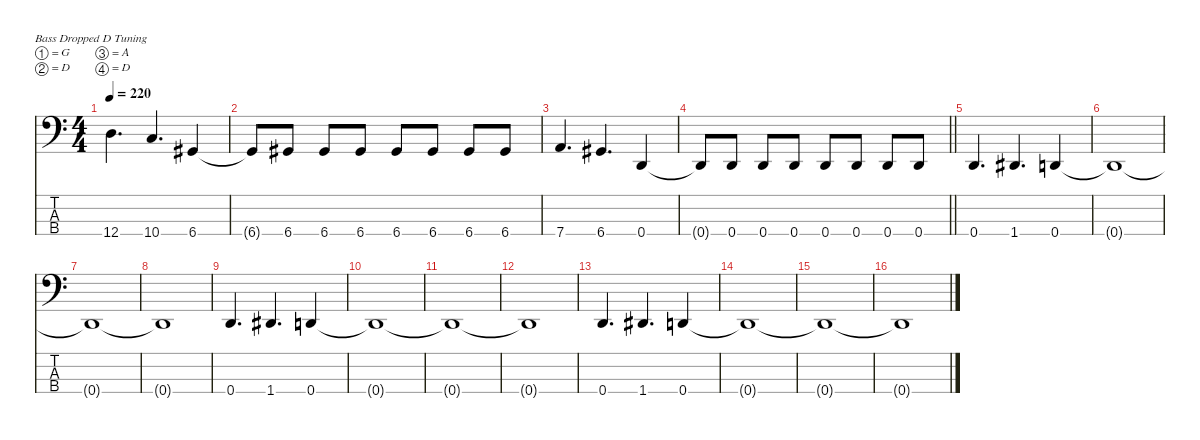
\defaultSystemsLayout 4
\hideDynamics
\bracketExtendMode nobrackets
\singleTrackTrackNamePolicy hidden
\multiTrackTrackNamePolicy hidden
\firstSystemTrackNameMode fullname
\firstSystemTrackNameOrientation horizontal
\otherSystemsTrackNameOrientation horizontal
\track ("Bass" "el.bs.") {instrument electricbassfinger}
\staff {score tabs}
\tuning (G2 D2 A1 D1)
\ts (4 4)
\tempo 220
\clef f4
\ks c
12.4.4{d dy ff beam Down} 10.4.4{d beam Up} 6.4{acc #}.4{beam Up} |
6.4{t acc #}.8{dy f beam Up} 6.4{acc #}.8{dy ff beam Up} 6.4{acc #}.8{beam Up} 6.4{acc #}.8{beam Up} 6.4{acc #}.8{beam Up} 6.4{acc #}.8{beam Up} 6.4{acc #}.8{beam Up} 6.4{acc #}.8{beam Up} |
7.4.4{d beam Up} 6.4{acc #}.4{d beam Up} 0.4.4{beam Up} |
\barLineRight lightlight
0.4{t}.8{dy f beam Up} 0.4.8{dy ff beam Up} 0.4.8{beam Up} 0.4.8{beam Up} 0.4.8{beam Up} 0.4.8{beam Up} 0.4.8{beam Up} 0.4.8{beam Up} |
0.4.4{d beam Up} 1.4{acc #}.4{d beam Up} 0.4.4{beam Up} |
0.4{t}.1{dy f beam Up} |
0.4{t}.1{beam Up} |
0.4{t}.1{beam Up} |
0.4.4{d dy ff beam Up} 1.4{acc #}.4{d beam Up} 0.4.4{beam Up} |
0.4{t}.1{dy f beam Up} |
0.4{t}.1{beam Up} |
0.4{t}.1{beam Up} |
0.4.4{d dy ff beam Up} 1.4{acc #}.4{d beam Up} 0.4.4{beam Up} |
0.4{t}.1{dy f beam Up} |
0.4{t}.1{beam Up} |
0.4{t}.1{beam Up}
